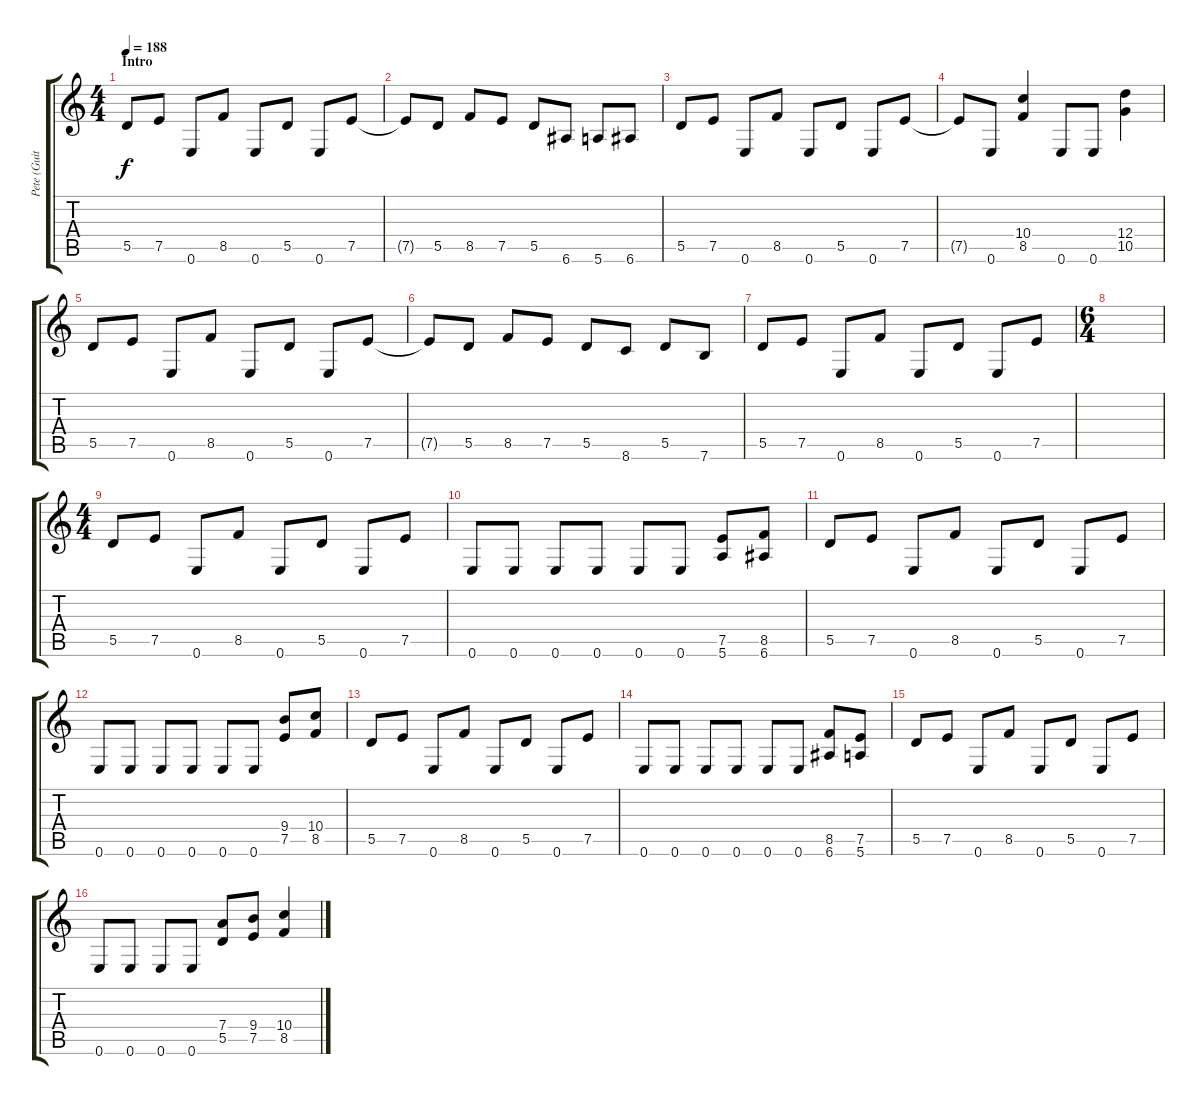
\track ("Pete (Guitar I)" "Pete (Guit") {instrument distortionguitar}
\staff {score tabs}
\tuning (E4 B3 G3 D3 A2 E2) {hide}
\ts (4 4)
\section ("" "Intro")
\tempo 188
\clef g2
\ks c
5.5.8{dy f instrument distortionguitar} 7.5.8 0.6.8 8.5.8 0.6.8 5.5.8 0.6.8 7.5.8 |
7.5{t}.8 5.5.8 8.5.8 7.5.8 5.5.8 6.6.8 5.6.8 6.6.8 |
5.5.8 7.5.8 0.6.8 8.5.8 0.6.8 5.5.8 0.6.8 7.5.8 |
7.5{t}.8 0.6.8 (10.4 8.5).4 0.6.8 0.6.8 (12.4 10.5).4 |
5.5.8 7.5.8 0.6.8 8.5.8 0.6.8 5.5.8 0.6.8 7.5.8 |
7.5{t}.8 5.5.8 8.5.8 7.5.8 5.5.8 8.6.8 5.5.8 7.6.8 |
5.5.8 7.5.8 0.6.8 8.5.8 0.6.8 5.5.8 0.6.8 7.5.8 |
\ts (6 4)
|
\ts (4 4)
5.5.8 7.5.8 0.6.8 8.5.8 0.6.8 5.5.8 0.6.8 7.5.8 |
0.6.8 0.6.8 0.6.8 0.6.8 0.6.8 0.6.8 (7.5 5.6).8 (8.5 6.6).8 |
5.5.8 7.5.8 0.6.8 8.5.8 0.6.8 5.5.8 0.6.8 7.5.8 |
0.6.8 0.6.8 0.6.8 0.6.8 0.6.8 0.6.8 (9.4 7.5).8 (10.4 8.5).8 |
5.5.8 7.5.8 0.6.8 8.5.8 0.6.8 5.5.8 0.6.8 7.5.8 |
0.6.8 0.6.8 0.6.8 0.6.8 0.6.8 0.6.8 (8.5 6.6).8 (7.5 5.6).8 |
5.5.8 7.5.8 0.6.8 8.5.8 0.6.8 5.5.8 0.6.8 7.5.8 |
0.6.8 0.6.8 0.6.8 0.6.8 (7.4 5.5).8 (9.4 7.5).8 (10.4 8.5).4
